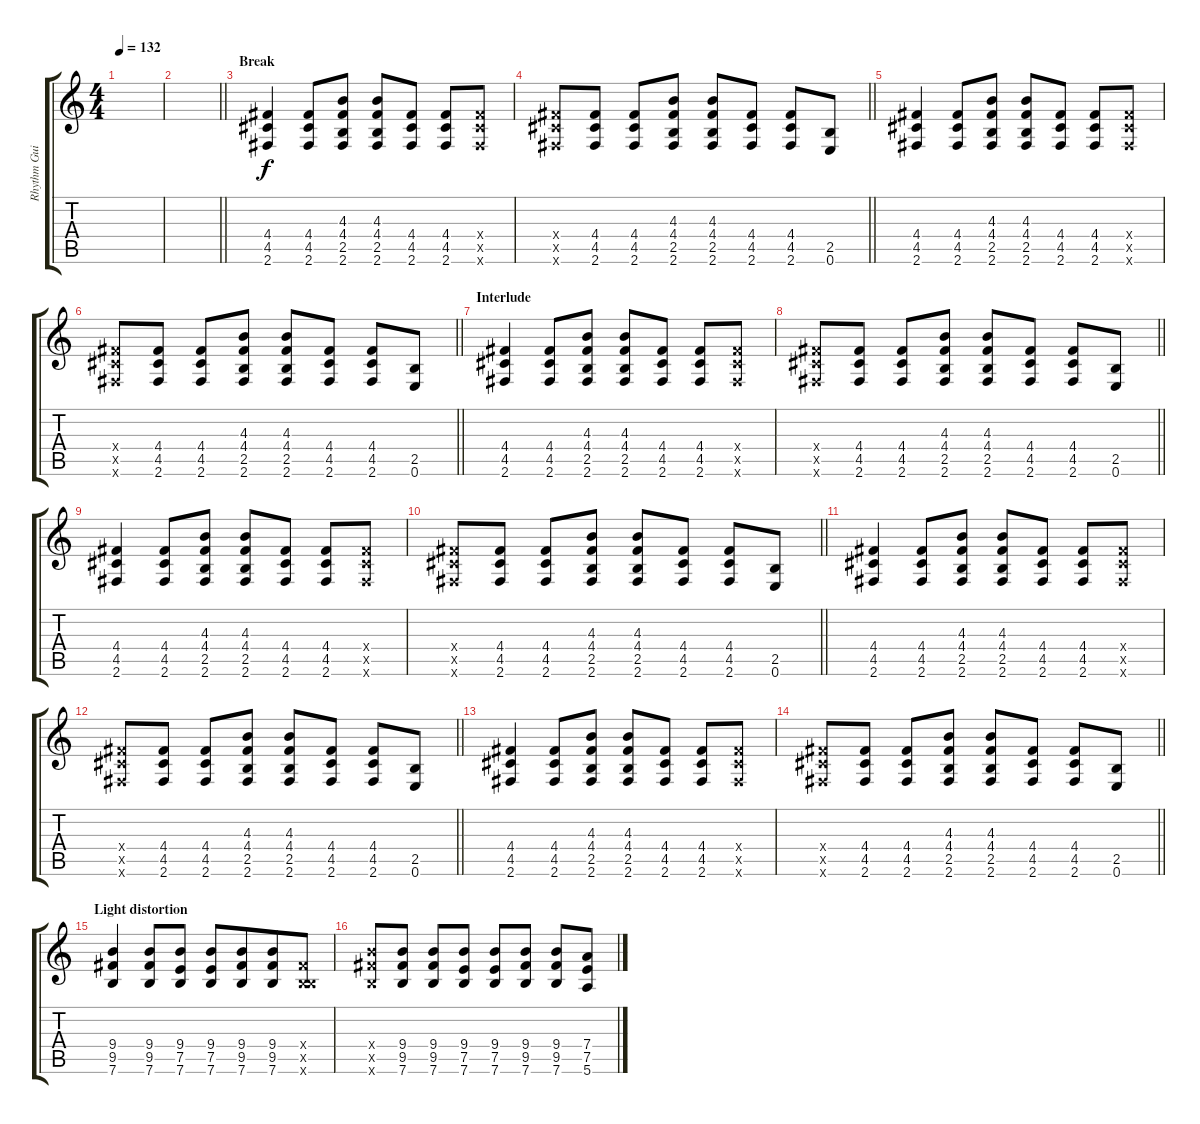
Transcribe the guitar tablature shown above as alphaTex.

\track ("Rhythm Guitar II" "Rhythm Gui") {instrument overdrivenguitar}
\staff {score tabs}
\tuning (E4 B3 G3 D3 A2 E2) {hide}
\ts (4 4)
\tempo 132
\clef g2
\ks c
|
\barLineRight lightlight
|
\section ("" "Break")
(4.4 4.5 2.6).4{dy f} (4.4 4.5 2.6).8 (4.3 4.4 2.5 2.6).8 (4.3 4.4 2.5 2.6).8 (4.4 4.5 2.6).8 (4.4 4.5 2.6).8 (4.4{x} 4.5{x} 2.6{x}).8 |
\barLineRight lightlight
(4.4{x} 4.5{x} 2.6{x}).8 (4.4 4.5 2.6).8 (4.4 4.5 2.6).8 (4.3 4.4 2.5 2.6).8 (4.3 4.4 2.5 2.6).8 (4.4 4.5 2.6).8 (4.4 4.5 2.6).8 (2.5 0.6).8 |
(4.4 4.5 2.6).4 (4.4 4.5 2.6).8 (4.3 4.4 2.5 2.6).8 (4.3 4.4 2.5 2.6).8 (4.4 4.5 2.6).8 (4.4 4.5 2.6).8 (4.4{x} 4.5{x} 2.6{x}).8 |
\barLineRight lightlight
(4.4{x} 4.5{x} 2.6{x}).8 (4.4 4.5 2.6).8 (4.4 4.5 2.6).8 (4.3 4.4 2.5 2.6).8 (4.3 4.4 2.5 2.6).8 (4.4 4.5 2.6).8 (4.4 4.5 2.6).8 (2.5 0.6).8 |
\section ("" "Interlude")
(4.4 4.5 2.6).4 (4.4 4.5 2.6).8 (4.3 4.4 2.5 2.6).8 (4.3 4.4 2.5 2.6).8 (4.4 4.5 2.6).8 (4.4 4.5 2.6).8 (4.4{x} 4.5{x} 2.6{x}).8 |
\barLineRight lightlight
(4.4{x} 4.5{x} 2.6{x}).8 (4.4 4.5 2.6).8 (4.4 4.5 2.6).8 (4.3 4.4 2.5 2.6).8 (4.3 4.4 2.5 2.6).8 (4.4 4.5 2.6).8 (4.4 4.5 2.6).8 (2.5 0.6).8 |
(4.4 4.5 2.6).4 (4.4 4.5 2.6).8 (4.3 4.4 2.5 2.6).8 (4.3 4.4 2.5 2.6).8 (4.4 4.5 2.6).8 (4.4 4.5 2.6).8 (4.4{x} 4.5{x} 2.6{x}).8 |
\barLineRight lightlight
(4.4{x} 4.5{x} 2.6{x}).8 (4.4 4.5 2.6).8 (4.4 4.5 2.6).8 (4.3 4.4 2.5 2.6).8 (4.3 4.4 2.5 2.6).8 (4.4 4.5 2.6).8 (4.4 4.5 2.6).8 (2.5 0.6).8 |
(4.4 4.5 2.6).4 (4.4 4.5 2.6).8 (4.3 4.4 2.5 2.6).8 (4.3 4.4 2.5 2.6).8 (4.4 4.5 2.6).8 (4.4 4.5 2.6).8 (4.4{x} 4.5{x} 2.6{x}).8 |
\barLineRight lightlight
(4.4{x} 4.5{x} 2.6{x}).8 (4.4 4.5 2.6).8 (4.4 4.5 2.6).8 (4.3 4.4 2.5 2.6).8 (4.3 4.4 2.5 2.6).8 (4.4 4.5 2.6).8 (4.4 4.5 2.6).8 (2.5 0.6).8 |
(4.4 4.5 2.6).4 (4.4 4.5 2.6).8 (4.3 4.4 2.5 2.6).8 (4.3 4.4 2.5 2.6).8 (4.4 4.5 2.6).8 (4.4 4.5 2.6).8 (4.4{x} 4.5{x} 2.6{x}).8 |
\barLineRight lightlight
(4.4{x} 4.5{x} 2.6{x}).8 (4.4 4.5 2.6).8 (4.4 4.5 2.6).8 (4.3 4.4 2.5 2.6).8 (4.3 4.4 2.5 2.6).8 (4.4 4.5 2.6).8 (4.4 4.5 2.6).8 (2.5 0.6).8 |
\section ("" "Light distortion")
(9.4 9.5 7.6).4 (9.4 9.5 7.6).8 (9.4 7.5 7.6).8 (9.4 7.5 7.6).8 (9.4 9.5 7.6).8{beam merge} (9.4 9.5 7.6).8 (4.4{x} 2.5{x} 7.6{x}).8 |
(9.4{x} 9.5{x} 7.6{x}).8 (9.4 9.5 7.6).8 (9.4 9.5 7.6).8 (9.4 7.5 7.6).8 (9.4 7.5 7.6).8 (9.4 9.5 7.6).8 (9.4 9.5 7.6).8 (7.4 7.5 5.6).8
